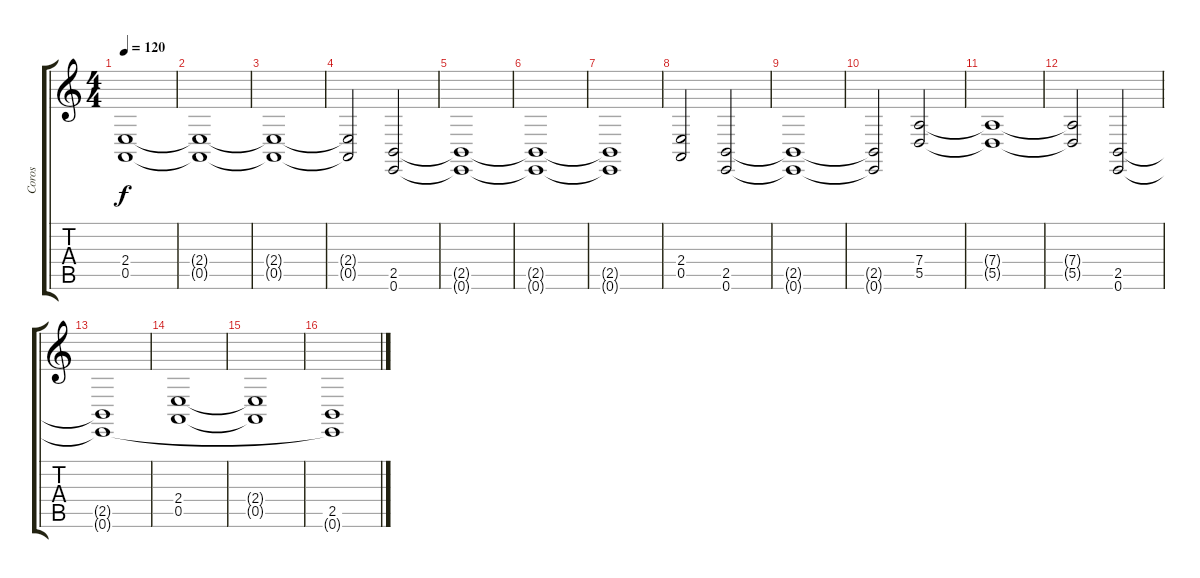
\track ("Coros" "Coros") {instrument choiraahs}
\staff {score tabs}
\tuning (E4 B3 G3 D3 A2 E2) {hide}
\ts (4 4)
\tempo 120
\clef g2
\ks c
(2.4{t} 0.5{t}).1{dy f} |
(2.4{t} 0.5{t}).1 |
(2.4{t} 0.5{t}).1 |
(2.4{t} 0.5{t}).2 (2.5 0.6).2 |
(2.5{t} 0.6{t}).1 |
(2.5{t} 0.6{t}).1 |
(2.5{t} 0.6{t}).1 |
(2.4 0.5).2 (2.5 0.6).2 |
(2.5{t} 0.6{t}).1 |
(2.5{t} 0.6{t}).2 (7.4 5.5).2 |
(7.4{t} 5.5{t}).1 |
(7.4{t} 5.5{t}).2 (2.5 0.6).2 |
(2.5{t} 0.6{t}).1 |
(2.4 0.5).1 |
(2.4{t} 0.5{t}).1 |
(2.5 0.6{t}).1
